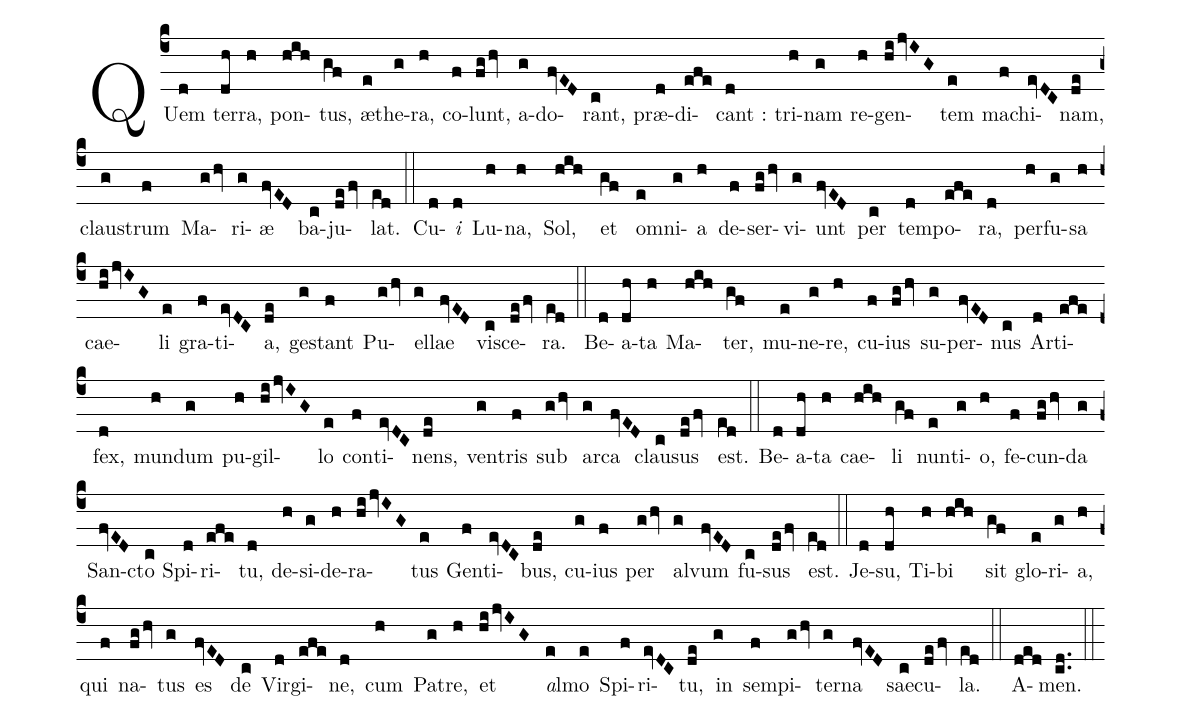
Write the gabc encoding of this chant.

%%
(c4)QUem(d) ter(dh)ra,(h) pon(hih)tus,(gf) æ(e)the(g)ra,(h)
co(f)lunt,(fghv) a(g)do(fvED)rant,(c) præ(d)di(efe)cant~:(d)
tri(h)nam(g) re(h)gen(hijvIG)tem(e) ma(f)chi(evDC)nam,(de)
clau(g)strum(f) Ma(ghv)ri(g)æ(fvED) ba(c)ju(defv)lat.(ed) (::)

Cu(d)<i>i</i>(d) Lu(h)na,(h) Sol,(hih) et(gf) om(e)ni(g)a(h)
de(f)ser(fghv)vi(g)unt(fvED) per(c) tem(d)po(efe)ra,(d)
per(h)fu(g)sa(h) cae(hijvIG)li(e) gra(f)ti(evDC)a,(de)
ge(g)stant(f) Pu(ghv)el(g)lae(fvED) vi(c)sce(defv)ra.(ed) (::)

Be(d)a(dh)ta(h) Ma(hih)ter,(gf) mu(e)ne(g)re,(h)
cu(f)ius(fghv) su(g)per(fvED)nus(c) Ar(d)ti(efe)fex,(d)
mun(h)dum(g) pu(h)gil(hijvIG)lo(e) con(f)ti(evDC)nens,(de)
ven(g)tris(f) sub(ghv) ar(g)ca(fvED) clau(c)sus(defv) est.(ed) (::)

Be(d)a(dh)ta(h) cae(hih)li(gf) nun(e)ti(g)o,(h)
fe(f)cun(fghv)da(g) San(fvED)cto(c) Spi(d)ri(efe)tu,(d)
de(h)si(g)de(h)ra(hijvIG)tus(e) Gen(f)ti(evDC)bus,(de)
cu(g)ius(f) per(ghv) al(g)vum(fvED) fu(c)sus(defv) est.(ed) (::)

Je(d)su,(dh) Ti(h)bi(hih) sit(gf) glo(e)ri(g)a,(h)
qui(f) na(fghv)tus(g) es(fvED) de(c) Vir(d)gi(efe)ne,(d)
cum(h) Pa(g)tre,(h) et(hijvIG) <i>a</i>l(e)mo(e) Spi(f)ri(evDC)tu,(de)
in(g) sem(f)pi(ghv)ter(g)na(fvED) sae(c)cu(defv)la.(ed) (::)
A(ded)men.(cd..) (::)
